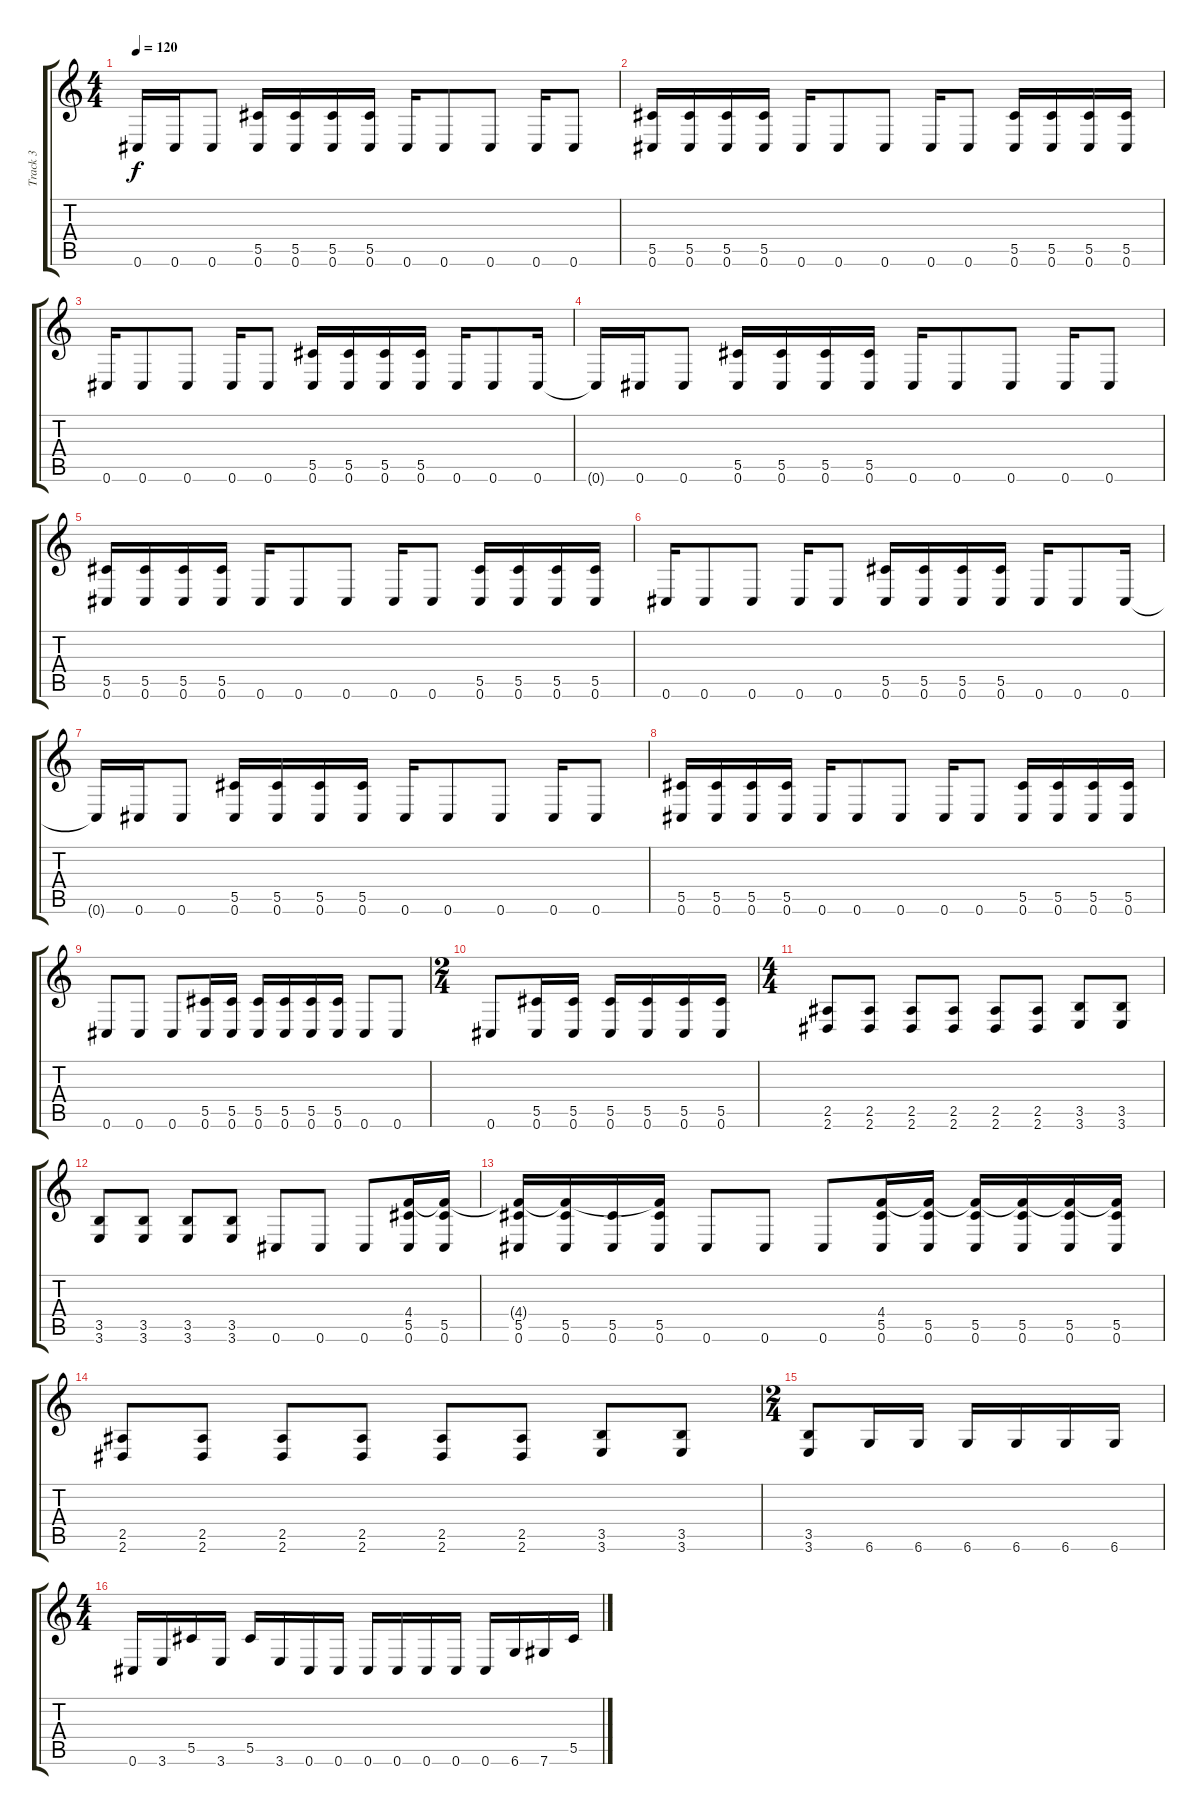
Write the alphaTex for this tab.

\track ("Track 3" "Track 3") {instrument distortionguitar}
\staff {score tabs}
\tuning (Eb4 Bb3 Gb3 Db3 Ab2 Db2) {hide}
\ts (4 4)
\tempo 120
\clef g2
\ks c
0.6{t}.16{dy f} 0.6.16 0.6.8 (5.5 0.6).16 (5.5 0.6).16 (5.5 0.6).16 (5.5 0.6).16 0.6.16 0.6.8 0.6.8 0.6.16 0.6.8 |
(5.5 0.6).16 (5.5 0.6).16 (5.5 0.6).16 (5.5 0.6).16 0.6.16 0.6.8 0.6.8 0.6.16 0.6.8 (5.5 0.6).16 (5.5 0.6).16 (5.5 0.6).16 (5.5 0.6).16 |
0.6.16 0.6.8 0.6.8 0.6.16 0.6.8 (5.5 0.6).16 (5.5 0.6).16 (5.5 0.6).16 (5.5 0.6).16 0.6.16 0.6.8 0.6.16 |
0.6{t}.16 0.6.16 0.6.8 (5.5 0.6).16 (5.5 0.6).16 (5.5 0.6).16 (5.5 0.6).16 0.6.16 0.6.8 0.6.8 0.6.16 0.6.8 |
(5.5 0.6).16 (5.5 0.6).16 (5.5 0.6).16 (5.5 0.6).16 0.6.16 0.6.8 0.6.8 0.6.16 0.6.8 (5.5 0.6).16 (5.5 0.6).16 (5.5 0.6).16 (5.5 0.6).16 |
0.6.16 0.6.8 0.6.8 0.6.16 0.6.8 (5.5 0.6).16 (5.5 0.6).16 (5.5 0.6).16 (5.5 0.6).16 0.6.16 0.6.8 0.6.16 |
0.6{t}.16 0.6.16 0.6.8 (5.5 0.6).16 (5.5 0.6).16 (5.5 0.6).16 (5.5 0.6).16 0.6.16 0.6.8 0.6.8 0.6.16 0.6.8 |
(5.5 0.6).16 (5.5 0.6).16 (5.5 0.6).16 (5.5 0.6).16 0.6.16 0.6.8 0.6.8 0.6.16 0.6.8 (5.5 0.6).16 (5.5 0.6).16 (5.5 0.6).16 (5.5 0.6).16 |
0.6.8 0.6.8 0.6.8 (5.5 0.6).16 (5.5 0.6).16 (5.5 0.6).16 (5.5 0.6).16 (5.5 0.6).16 (5.5 0.6).16 0.6.8 0.6.8 |
\ts (2 4)
0.6.8 (5.5 0.6).16 (5.5 0.6).16 (5.5 0.6).16 (5.5 0.6).16 (5.5 0.6).16 (5.5 0.6).16 |
\ts (4 4)
(2.5 2.6).8 (2.5 2.6).8 (2.5 2.6).8 (2.5 2.6).8 (2.5 2.6).8 (2.5 2.6).8 (3.5 3.6).8 (3.5 3.6).8 |
(3.5 3.6).8 (3.5 3.6).8 (3.5 3.6).8 (3.5 3.6).8 0.6.8 0.6.8 0.6.8 (4.4 5.5 0.6).16 (4.4{t} 5.5 0.6).16 |
(4.4{t} 5.5 0.6).16 (4.4{t} 5.5 0.6).16 (5.5 0.6).16 (4.4{t} 5.5 0.6).16 0.6.8 0.6.8 0.6.8 (4.4 5.5 0.6).16 (4.4{t} 5.5 0.6).16 (4.4{t} 5.5 0.6).16 (4.4{t} 5.5 0.6).16 (4.4{t} 5.5 0.6).16 (4.4{t} 5.5 0.6).16 |
(2.5 2.6).8 (2.5 2.6).8 (2.5 2.6).8 (2.5 2.6).8 (2.5 2.6).8 (2.5 2.6).8 (3.5 3.6).8 (3.5 3.6).8 |
\ts (2 4)
(3.5 3.6).8 6.6.16 6.6.16 6.6.16 6.6.16 6.6.16 6.6.16 |
\ts (4 4)
0.6.16 3.6.16 5.5.16 3.6.16 5.5.16 3.6.16 0.6.16 0.6.16 0.6.16 0.6.16 0.6.16 0.6.16 0.6.16 6.6.16 7.6.16 5.5.16
